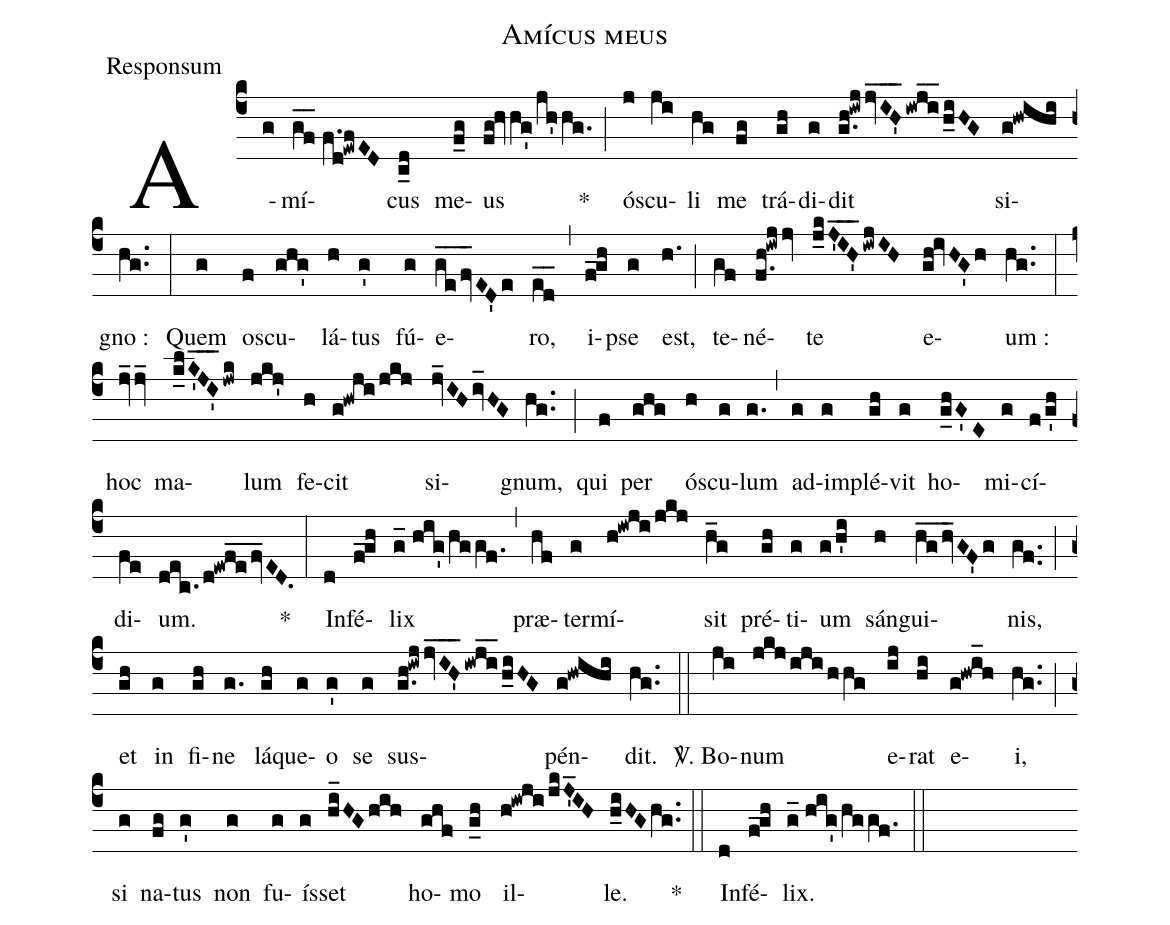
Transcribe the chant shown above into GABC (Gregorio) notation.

name:Amícus meus;
office-part:Responsum;
%%
(c4) A(g)mí(gf__//f.d!ewfED)cus(c_d) me(f_g)us(fg!hvhg'/jh'hg.) *(;) ós(j)cu(ji)li(hg) me(fg) trá(gh)di(g)dit(g.h!iwjjv_I_H'_iwj_i_/h_iHG) si(g!hwihi)gno :(hg..) (:)
Quem(g) os(f)cu(ghg')lá(h)tus(g') fú(g)e(g_e_fv_ED'e)ro,(ed__) (,) i(f_!gh)pse(g) est,(h.) (;) te(gf)né(f.h!iwjjv)te(j_kJ'_I_H'_iwjIH) e(gh!ivHG'h)um :(hg..) (:) hoc(jv_jv_) ma(k_lK'_J_I'_jwk)lum(jkj') fe(h)cit(g!hwji/jkj) si(jv_IHiv_HG)gnum,(hg..) (;) qui(f) per(ghg) ós(h)cu(g)lum(g.) (,) ad(g)im(g)plé(gh)vit(g) ho(g_hG'E)mi(g)cí(f/g'h)di(fe)um.(dec./d!ewf_e_fv_ED.) *(:)
In(d)fé(f_!gh)lix(g_//hig'/hggf.) (,) præ(hf)ter(g)mí(h!iwji/jkj)sit(h_g) pré(gh)ti(g)um(g/h'i) sán(h)gui(hg__hv_GF'g)nis,(gf..) (;) et(gh) in(g) fi(gh)ne(g.) lá(gh)que(g)o(g') se(g) sus(g.h!iwjjv_I_H'_iwj_i_/h_iHG)pén(g!hwihi)dit.(hg..) (::)

<sp>V/</sp>. Bo(ji)num(jkj/iji/hhg) e(ij)rat(hi) e(g!hwi_h)i,(hg..) (;) si(g) na(fg)tus(g') non(g) fu(g)ís(g)set(hi_HGhih) ho(ghf)mo(g_h) il(h!iwji/jkJ'_IH)le.(h_iHGhg..) *(::) In(d)fé(f_!gh)lix.(g_//hig'/hggf.) (::)
